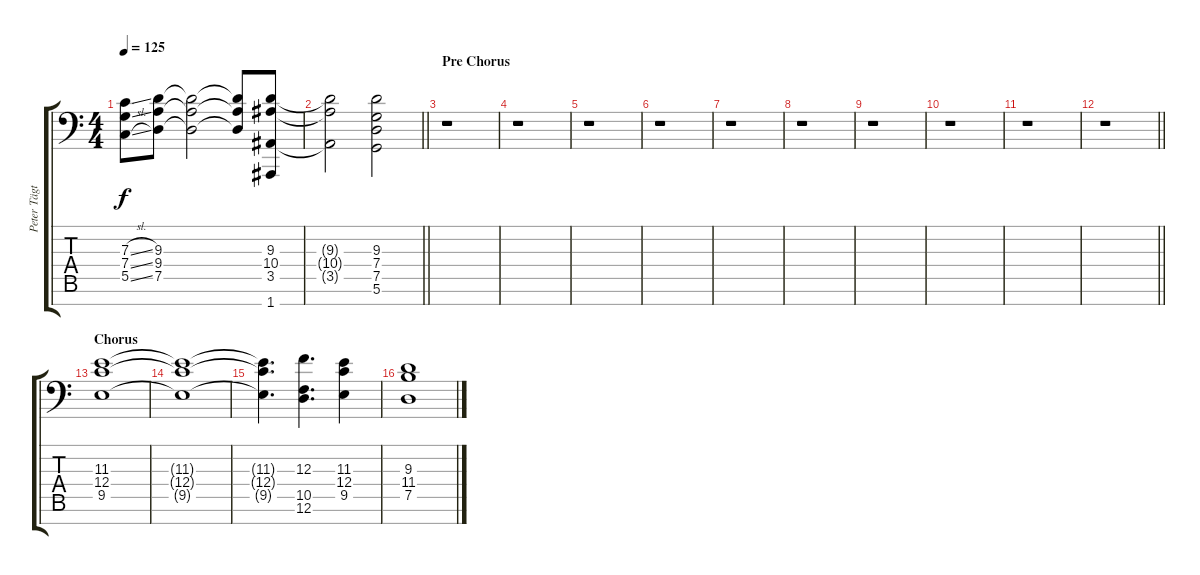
\track ("Peter Tägtgren (Keyboard II)" "Peter Tägt") {instrument choiraahs}
\staff {score tabs}
\tuning (D4 A3 F3 C3 G2 D2 A1) {hide}
\ts (4 4)
\tempo 125
\clef f4
\ks c
(7.3{sl} 7.4{sl} 5.5{sl}).8{dy f} (9.3 9.4 7.5).8 (9.3{t} 9.4{t} 7.5{t}).2 (9.3{t} 9.4{t} 7.5{t}).8 (9.3 10.4 3.5 1.7).8 |
\barLineRight lightlight
(9.3{t} 10.4{t} 3.5{t}).2 (9.3 7.4 7.5 5.6).2 |
\section ("" "Pre Chorus")
r.1 |
r.1 |
r.1 |
r.1 |
r.1 |
r.1 |
r.1 |
r.1 |
r.1 |
\barLineRight lightlight
r.1 |
\section ("" "Chorus")
(11.3 12.4 9.5).1 |
(11.3{t} 12.4{t} 9.5{t}).1 |
(11.3{t} 12.4{t} 9.5{t}).4{d} (12.3 10.5 12.6).4{d} (11.3 12.4 9.5).4 |
(9.3 11.4 7.5).1
